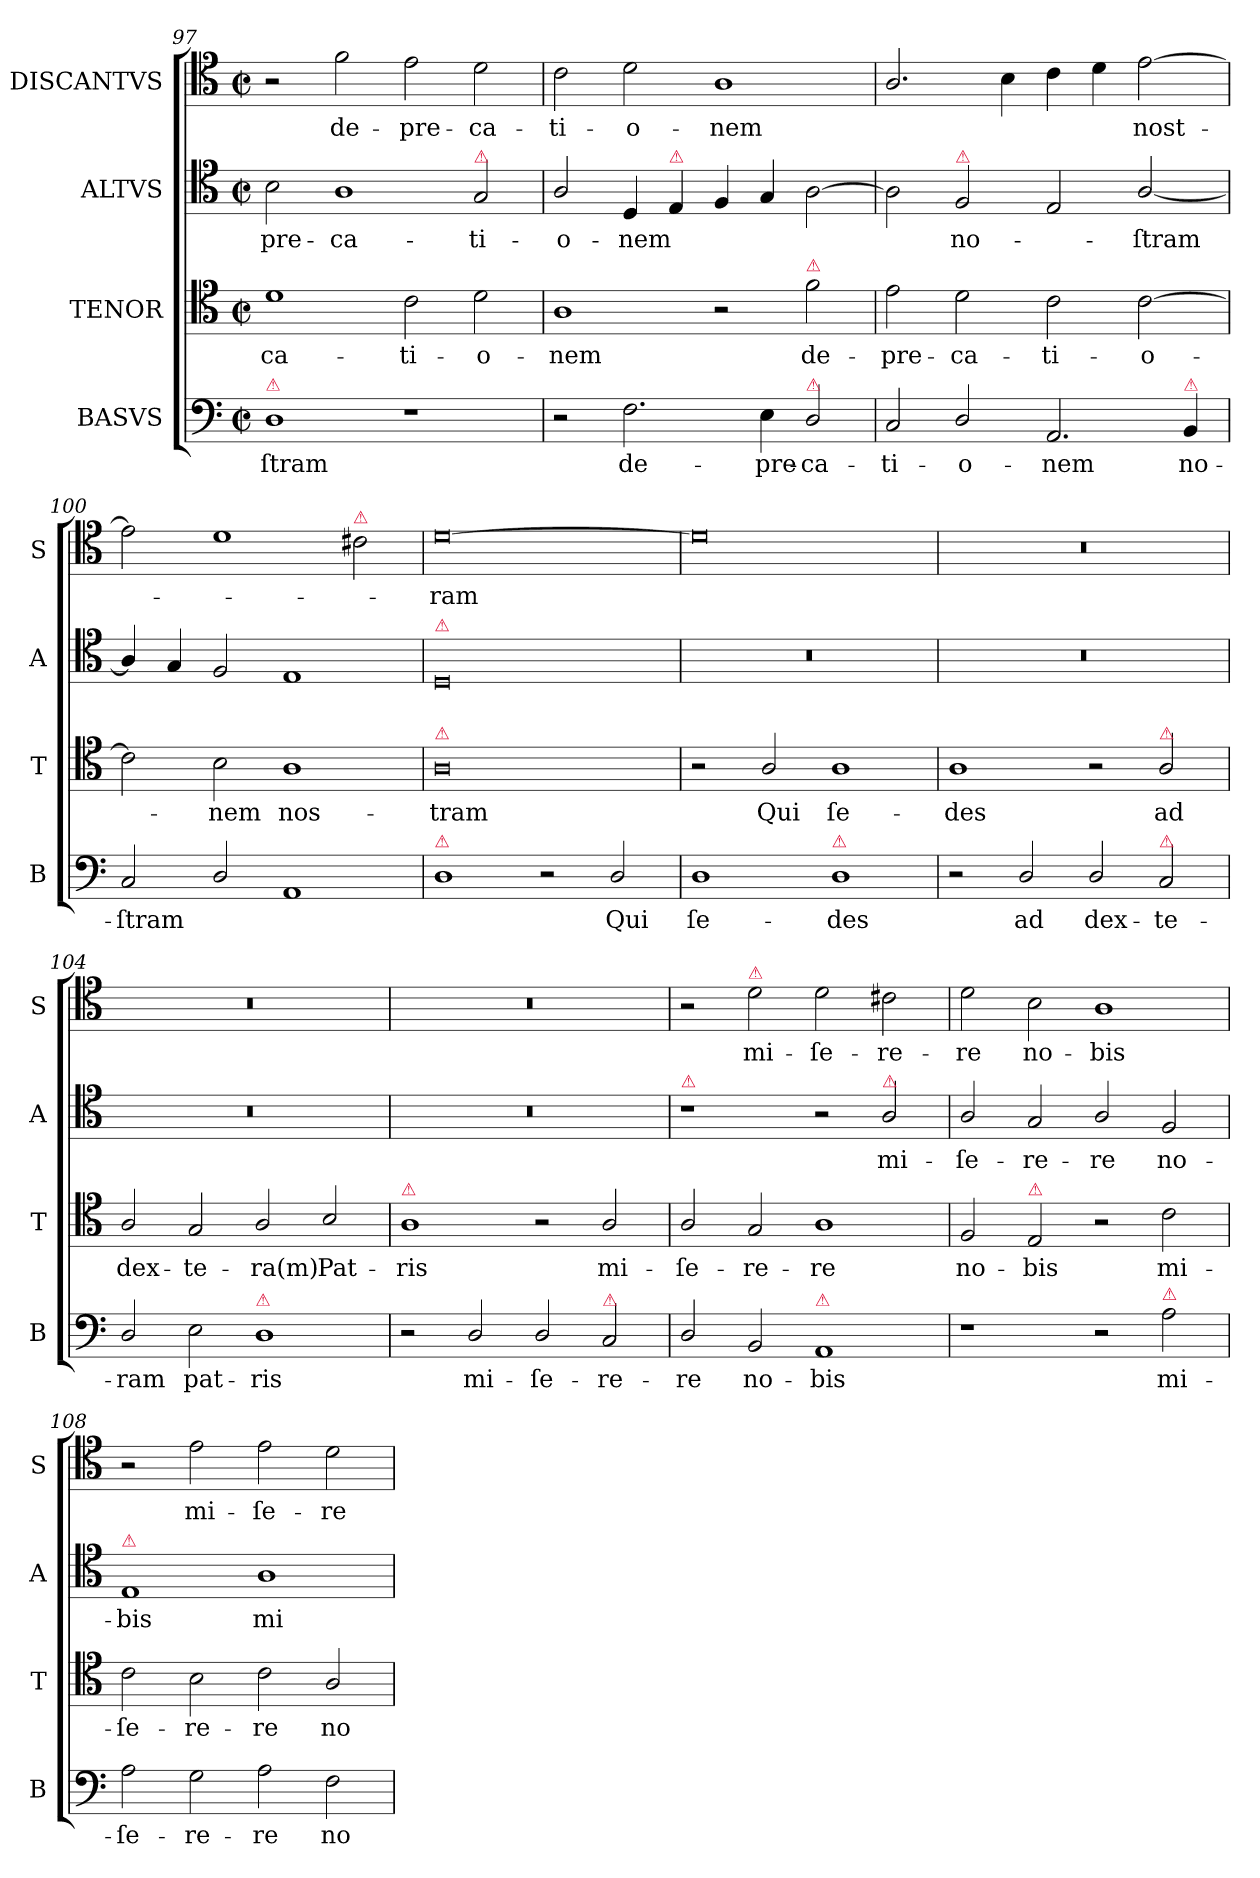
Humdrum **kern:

**kern	**text	**kern	**text	**kern	**text	**kern	**text
*part4	*part4	*part3	*part3	*part2	*part2	*part1	*part1
*staff4	*staff4	*staff3	*staff3	*staff2	*staff2	*staff1	*staff1
*I"BASVS	*	*I"TENOR	*	*I"ALTVS	*	*I"DISCANTVS	*
*I'B	*	*I'T	*	*I'A	*	*I'S	*
*clefF4	*	*clefC4	*	*clefC4	*	*clefC4	*
*k[]	*	*k[]	*	*k[]	*	*k[]	*
*D:dor	*	*D:dor	*	*D:dor	*	*D:dor	*
*M2/1	*	*M2/1	*	*M2/1	*	*M2/1	*
*met(c|)	*	*met(c|)	*	*met(c|)	*	*met(c|)	*
=97	=97	=97	=97	=97	=97	=97	=97
!LO:TX:a:color=crimson:t=⚠	!	!	!	!	!	!	!
1D	-ſtram	1d	-ca-	2B\	-pre-	2r	.
!	!	!	!	!	!	!	!LO:LY:i
.	.	.	.	1A	-ca-	2f\	de-
!	!	!	!	!	!	!	!LO:LY:i
1r	.	2c\	-ti-	.	.	2e\	-pre-
!	!	!	!	!LO:TX:a:color=crimson:t=⚠	!	!	!
!	!	!	!	!	!	!	!LO:LY:i
.	.	2d\	-o-	2G/	-ti-	2d\	-ca-
=98	=98	=98	=98	=98	=98	=98	=98
!	!	!	!	!	!	!	!LO:LY:i
2r	.	1A	-nem	2A/	-o-	2c\	-ti-
!	!	!	!	!	!	!	!LO:LY:i
2.F\	de-	.	.	4D/	-nem	2d\	-o-
!	!	!	!	!LO:TX:a:color=crimson:t=⚠	!	!	!
.	.	.	.	4E/	.	.	.
!	!	!	!	!	!	!	!LO:LY:i
.	.	2r	.	4F/	.	1A	-nem
4E\	-pre-	.	.	4G/	.	.	.
!	!	!LO:TX:a:color=crimson:t=⚠	!	!	!	!	!
!LO:TX:a:color=crimson:t=⚠	!	!	!	!	!	!	!
2D/	-ca-	2f\	de-	[2A	.	.	.
=99	=99	=99	=99	=99	=99	=99	=99
2C/	-ti-	2e\	-pre-	2A]	.	2.A/	.
!	!	!	!	!LO:TX:a:color=crimson:t=⚠	!	!	!
2D/	-o-	2d\	-ca-	2F/	no-	.	.
.	.	.	.	.	.	4B\	.
2.AA/	-nem	2c\	ti-	2E/	.	4c\	.
.	.	.	.	.	.	4d\	.
.	.	[2c	-o-	[2A/	-ſtram	[2e	nost-
!LO:TX:a:color=crimson:t=⚠	!	!	!	!	!	!	!
4BB/	no-	.	.	.	.	.	.
=100	=100	=100	=100	=100	=100	=100	=100
2C/	-ſtram	2c]	.	4A/]	.	2e]	.
.	.	.	.	4G/	.	.	.
2D/	.	2B\	-nem	2F/	.	1d	.
1AA	.	1A	nos-	1E	.	.	.
!	!	!	!	!	!	!LO:TX:a:color=crimson:t=⚠	!
.	.	.	.	.	.	2c#X\	.
=101	=101	=101	=101	=101	=101	=101	=101
!	!	!	!	!LO:TX:a:color=crimson:t=⚠	!	!	!
!	!	!LO:TX:a:color=crimson:t=⚠	!	!	!	!	!
!LO:TX:a:color=crimson:t=⚠	!	!	!	!	!	!	!
1D	.	0A	-tram	0D	.	[0d	-ram
2r	.	.	.	.	.	.	.
2D/	Qui	.	.	.	.	.	.
=102	=102	=102	=102	=102	=102	=102	=102
1D	-ſe-	2r	.	0r	.	0d]	.
.	.	2A/	Qui	.	.	.	.
!LO:TX:a:color=crimson:t=⚠	!	!	!	!	!	!	!
1D	-des	1A	-ſe-	.	.	.	.
=103	=103	=103	=103	=103	=103	=103	=103
2r	.	1A	-des	0r	.	0r	.
2D/	ad	.	.	.	.	.	.
2D/	dex-	2r	.	.	.	.	.
!	!	!LO:TX:a:color=crimson:t=⚠	!	!	!	!	!
!LO:TX:a:color=crimson:t=⚠	!	!	!	!	!	!	!
2C/	-te-	2A/	ad	.	.	.	.
=104	=104	=104	=104	=104	=104	=104	=104
2D/	-ram	2A/	dex-	0r	.	0r	.
2E\	pat-	2G/	-te-	.	.	.	.
!LO:TX:a:color=crimson:t=⚠	!	!	!	!	!	!	!
1D	-ris	2A/	-ra(m)	.	.	.	.
.	.	2B/	Pat-	.	.	.	.
=105	=105	=105	=105	=105	=105	=105	=105
!	!	!LO:TX:a:color=crimson:t=⚠	!	!	!	!	!
2r	.	1A	-ris	0r	.	0r	.
2D/	mi-	.	.	.	.	.	.
2D/	-ſe-	2r	.	.	.	.	.
!LO:TX:a:color=crimson:t=⚠	!	!	!	!	!	!	!
2C/	-re-	2A/	mi-	.	.	.	.
=106	=106	=106	=106	=106	=106	=106	=106
!	!	!	!	!LO:TX:a:color=crimson:t=⚠	!	!	!
2D/	-re	2A/	-ſe-	1r	.	2r	.
!	!	!	!	!	!	!LO:TX:a:color=crimson:t=⚠	!
2BB/	no-	2G/	-re-	.	.	2d\	mi-
!LO:TX:a:color=crimson:t=⚠	!	!	!	!	!	!	!
1AA	-bis	1A	-re	2r	.	2d\	-ſe-
!	!	!	!	!LO:TX:a:color=crimson:t=⚠	!	!	!
.	.	.	.	2A/	mi-	2c#X\	-re-
=107	=107	=107	=107	=107	=107	=107	=107
1r	.	2F/	no-	2A/	-ſe-	2d\	-re
!	!	!LO:TX:a:color=crimson:t=⚠	!	!	!	!	!
.	.	2E/	-bis	2G/	-re-	2B\	no-
2r	.	2r	.	2A/	-re	1A	-bis
!LO:TX:a:color=crimson:t=⚠	!	!	!	!	!	!	!
!	!LO:LY:i	!	!	!	!	!	!
2A\	mi-	2c\	mi-	2F/	no-	.	.
=108	=108	=108	=108	=108	=108	=108	=108
!	!	!	!	!LO:TX:a:color=crimson:t=⚠	!	!	!
!	!LO:LY:i	!	!	!	!	!	!
2A\	-ſe-	2c\	-ſe-	1E	-bis	2r	.
!	!LO:LY:i	!	!	!	!	!	!LO:LY:i
2G\	-re-	2B\	-re-	.	.	2e\	mi-
!	!LO:LY:i	!	!	!	!	!	!LO:LY:i
2A\	-re	2c\	-re	1A	mi-	2e\	-ſe-
!	!LO:LY:i	!	!	!	!	!	!LO:LY:i
2F\	no-	2A/	no-	.	.	2d\	-re-
=	=	=	=	=	=	=	=
*-	*-	*-	*-	*-	*-	*-	*-
